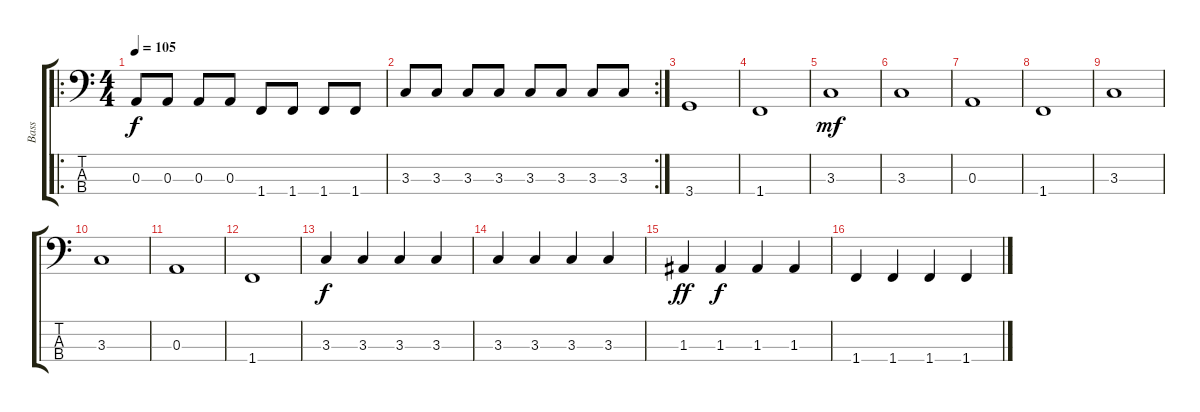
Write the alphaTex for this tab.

\track ("Bass" "Bass") {instrument electricbassfinger}
\staff {score tabs}
\tuning (G2 D2 A1 E1) {hide}
\ro
\ts (4 4)
\tempo 105
\clef f4
\ks c
0.3.8{dy f} 0.3.8 0.3.8 0.3.8 1.4.8 1.4.8 1.4.8 1.4.8 |
\rc 2
3.3.8 3.3.8 3.3.8 3.3.8 3.3.8 3.3.8 3.3.8 3.3.8 |
3.4.1 |
1.4.1 |
3.3.1{dy mf} |
3.3.1 |
0.3.1 |
1.4.1 |
3.3.1 |
3.3.1 |
0.3.1 |
1.4.1 |
3.3.4{dy f} 3.3.4 3.3.4 3.3.4 |
3.3.4 3.3.4 3.3.4 3.3.4 |
1.3.4{dy ff} 1.3.4{dy f} 1.3.4 1.3.4 |
1.4.4 1.4.4 1.4.4 1.4.4
